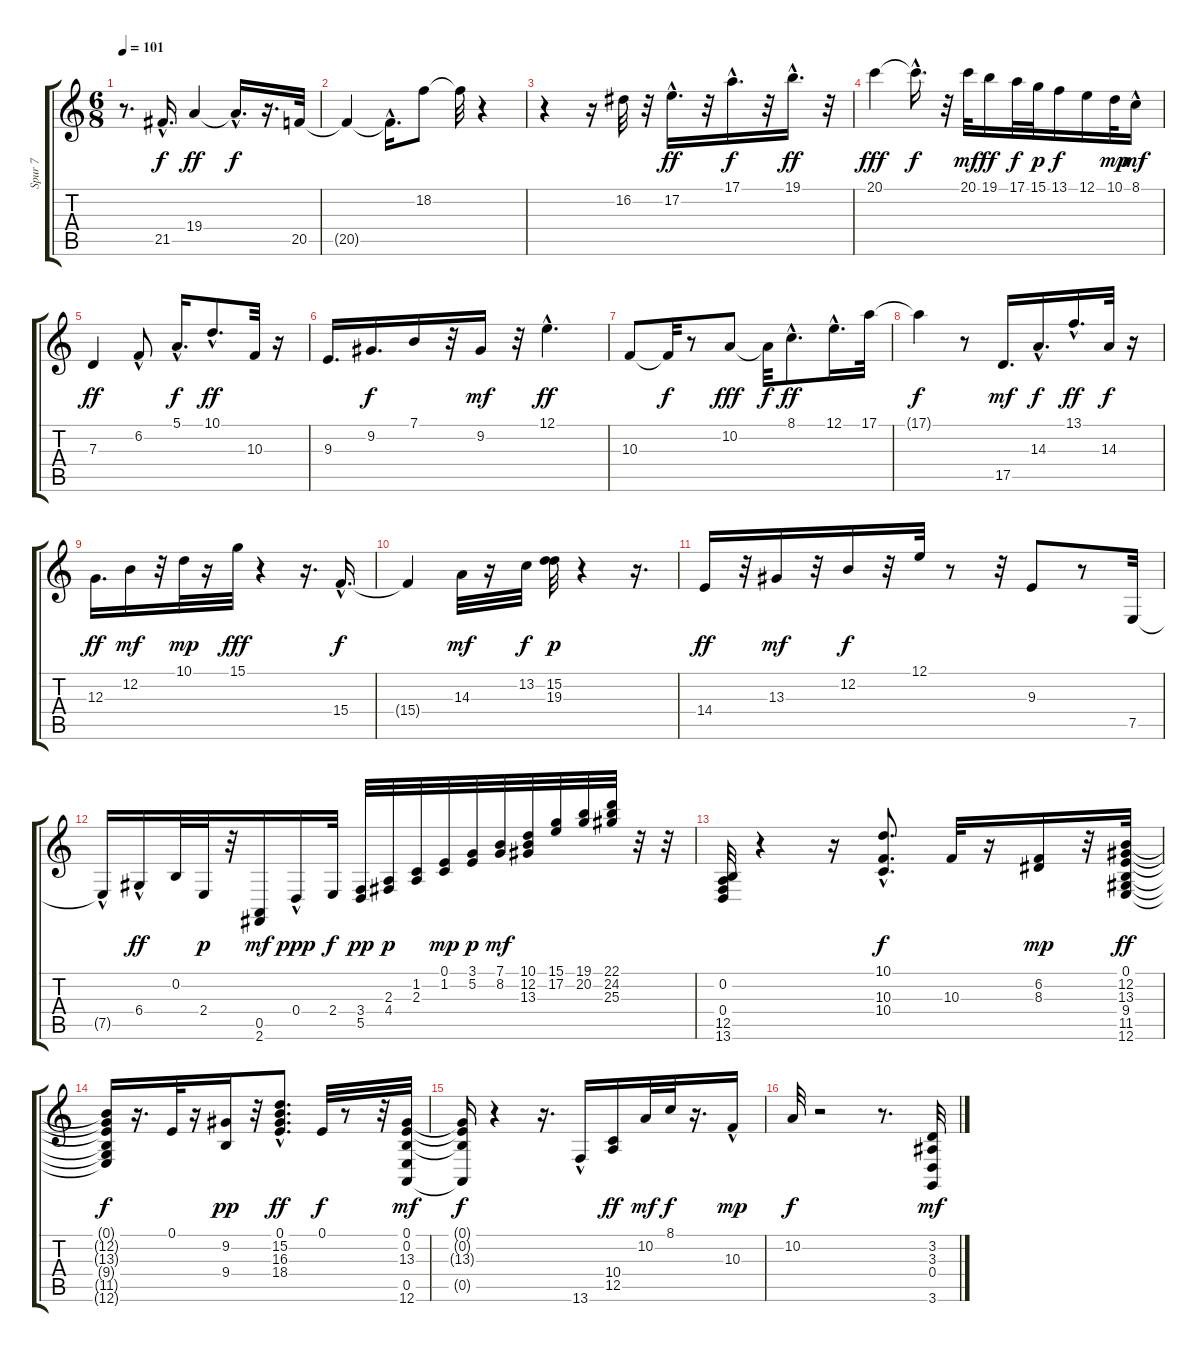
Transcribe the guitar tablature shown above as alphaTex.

\track ("Spur 7" "Spur 7") {instrument acousticgrandpiano}
\staff {score tabs}
\tuning (E4 B3 G3 D3 A2 E2) {hide}
\ts (6 8)
\tempo 101
\clef g2
\ks c
r.8{d dy ff} 21.5{hac}.16{d dy f} 19.4.4{dy ff} 19.4{hac t}.16{d dy f} r.16{d} 20.5.32 |
20.5{t}.4 20.5{hac t}.16{d} 18.2.8 18.2{t}.32 r.4 |
r.4 r.16 16.2.32 r.32 17.2{hac}.16{d dy ff} r.32 17.1{hac}.16{d dy f} r.32 19.1{hac}.16{d dy ff} r.32 |
20.1.4{dy fff} 20.1{hac t}.16{d dy f} r.32 20.1.32{dy mf} 19.1.16{dy ff} 17.1.32{dy f} 15.1.32{dy p} 13.1.16{dy f} 12.1.16 10.1.32{dy mp} 8.1{hac}.16{dy mf} |
7.3.4{dy ff} 6.2{hac}.8 5.1{hac}.16{d dy f} 10.1{hac}.8{d dy ff} 10.3.32 r.16 |
9.3.16{d} 9.2.16{d dy f} 7.1.16 r.32 9.2.16{dy mf} r.32 12.1{hac}.4{d dy ff} |
10.3.8 10.3{t}.32{dy f} r.8 10.2.8{dy fff} 10.2{t}.32{dy f} 8.1{hac}.8{d dy ff} 12.1{hac}.16{d} 17.1.32 |
17.1{t}.4{dy f} r.8 17.5.16{d dy mf} 14.3{hac}.16{d dy f} 13.1{hac}.16{d dy ff} 14.3.32{dy f} r.16 |
12.3.16{d dy ff} 12.2.16{dy mf} r.32 10.1.32{dy mp} r.16 15.1.32{dy fff} r.4 r.16{d} 15.4{hac}.16{d dy f} |
15.4{t}.4 14.3.32{dy mf} r.16 13.2.32{dy f} (15.2 19.3).32{dy p} r.4 r.16{d} |
14.4.16{dy ff} r.32 13.3.16{dy mf} r.32 12.2.16{dy f} r.32 12.1.32 r.8 r.32 9.3.8 r.8 7.5.32 |
7.5{hac t}.16 6.4{hac}.16{dy ff} 0.2.32 2.4.32{dy p} r.32 (0.5 2.6).16{dy mf} 0.4{hac}.16{dy ppp} 2.4.32{dy f} (3.4 5.5).32{dy pp} (2.3 4.4).32{dy p} (1.2 2.3).32 (0.1 1.2).32{dy mp} (3.1 5.2).32{dy p} (7.1 8.2).32{dy mf} (10.1 12.2 13.3).32 (15.1 17.2).32 (19.1 20.2).32 (22.1 24.2 25.3).32 r.32 r.32 |
(0.2 0.4 12.5 13.6).32 r.4 r.16 (10.1{hac} 10.3{hac} 10.4).8{d dy f} 10.3.32 r.16 (6.2 8.3).16{dy mp} r.32 (0.1 12.2 13.3 9.4 11.5 12.6).32{dy ff} |
(0.1{t} 12.2{t} 13.3{t} 9.4{t} 11.5{t} 12.6{t}).16{dy f} r.16{d} 0.1.32 r.16 (9.2 9.4).16{dy pp} r.32 (0.1{hac} 15.2{hac} 16.3{hac} 18.4{hac}).8{d dy ff} 0.1.32{dy f} r.8 r.32 (0.1 0.2 13.3 0.5 12.6).32{dy mf} |
(0.1{t} 0.2{t} 13.3{t} 0.5{t}).16{dy f} r.4 r.16{d} 13.6{hac}.16 (10.4 12.5).16{dy ff} 10.2.32{dy mf} 8.1.32{dy f} r.16{d} 10.3{hac}.16{dy mp} |
10.2.32{dy f} r.2 r.8{d} (3.2 3.3 0.4 3.6).32{dy mf}
